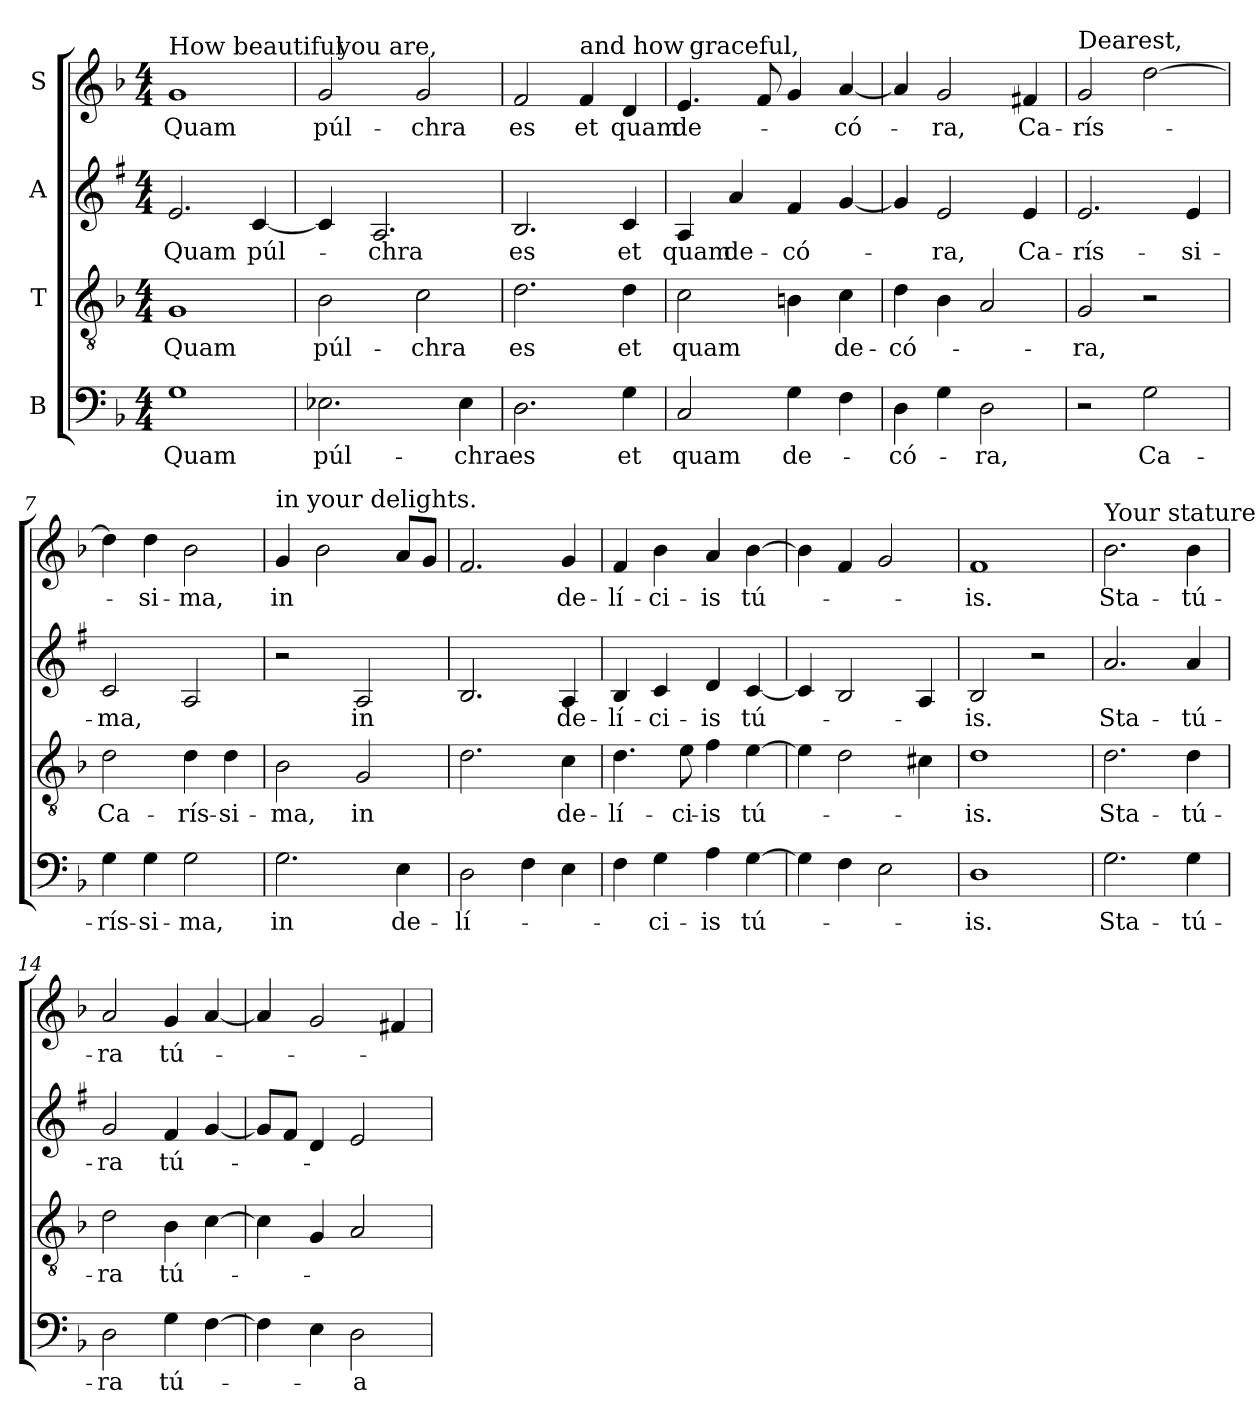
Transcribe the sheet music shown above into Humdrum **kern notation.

**kern	**text	**kern	**text	**kern	**text	**kern	**text
*part4	*part4	*part3	*part3	*part2	*part2	*part1	*part1
*staff4	*staff4	*staff3	*staff3	*staff2	*staff2	*staff1	*staff1
*I"B	*	*I"T	*	*I"A	*	*I"S	*
*clefF4	*	*clefGv2	*	*clefG2	*	*clefG2	*
*	*	*	*	*ITrd1c2	*	*	*
*k[b-]	*	*k[b-]	*	*k[b-]	*	*k[b-]	*
*F:	*	*F:	*	*F:	*	*F:	*
*M4/4	*	*M4/4	*	*M4/4	*	*M4/4	*
=1	=1	=1	=1	=1	=1	=1	=1
!	!	!	!	!	!	!LO:TX:a:t=How beautiful	!
!	!LO:LY:b	!	!LO:LY:b	!	!LO:LY:b	!	!LO:LY:b
1G	Quam	1G	Quam	2.d/	Quam	1g	Quam
!	!	!	!	!	!LO:LY:b	!	!
.	.	.	.	[4B-/	púl-	.	.
=2	=2	=2	=2	=2	=2	=2	=2
!	!LO:LY:b	!	!LO:LY:b	!	!	!	!LO:LY:b
*	*	*	*	*	*	*^	*
2.E-X\	púl-	2B-\	púl-	4B-/]	.	2g/	16ryy	púl-
!	!	!	!	!	!	!	!LO:TX:a:t=you are,	!
.	.	.	.	.	.	.	2...ryy	.
!	!	!	!	!	!LO:LY:b	!	!	!
.	.	.	.	2.G/	-chra	.	.	.
!	!	!	!LO:LY:b	!	!	!	!	!LO:LY:b
.	.	2c\	-chra	.	.	2g/	.	-chra
!	!LO:LY:b	!	!	!	!	!	!	!
4E-\	-chra	.	.	.	.	.	.	.
=3	=3	=3	=3	=3	=3	=3	=3	=3
!	!LO:LY:b	!	!LO:LY:b	!	!LO:LY:b	!	!	!LO:LY:b
*	*	*	*	*	*	*v	*v	*
2.D\	es	2.d\	es	2.A/	es	2f/	es
!	!	!	!	!	!	!LO:TX:a:t=and how	!
!	!	!	!	!	!	!	!LO:LY:b
.	.	.	.	.	.	4f/	et
!	!LO:LY:b	!	!LO:LY:b	!	!LO:LY:b	!	!LO:LY:b
4G\	et	4d\	et	4B-/	et	4d/	quam
=4	=4	=4	=4	=4	=4	=4	=4
!	!LO:LY:b	!	!LO:LY:b	!	!LO:LY:b	!	!LO:LY:b
*	*	*	*	*	*	*^	*
2C/	quam	2c\	quam	4G/	quam	4.e/	32ryy	de-
!	!	!	!	!	!	!	!LO:TX:a:t=graceful,	!
.	.	.	.	.	.	.	2ryy	.
!	!	!	!	!	!LO:LY:b	!	!	!
.	.	.	.	4g/	de-	.	.	.
.	.	.	.	.	.	8f/	.	.
!	!LO:LY:b	!	!	!	!LO:LY:b	!	!	!
4G\	de-	4B\	.	4e/	-có-	4g/	.	.
.	.	.	.	.	.	.	4...ryy	.
!	!	!	!LO:LY:b	!	!	!	!	!LO:LY:b
4F\	.	4c\	de-	[4f/	.	[4a/	.	-có-
=5	=5	=5	=5	=5	=5	=5	=5	=5
!	!LO:LY:b	!	!LO:LY:b	!	!	!	!	!
*	*	*	*	*	*	*v	*v	*
4D\	-có-	4d\	-có-	4f/]	.	4a/]	.
!	!	!	!	!	!LO:LY:b	!	!LO:LY:b
4G\	.	4B-\	.	2d/	-ra,	2g/	-ra,
!	!LO:LY:b	!	!	!	!	!	!
2D\	-ra,	2A/	.	.	.	.	.
!	!	!	!	!	!LO:LY:b	!	!LO:LY:b
.	.	.	.	4d/	Ca-	4f#/	Ca-
=6	=6	=6	=6	=6	=6	=6	=6
!	!	!	!	!	!	!LO:TX:a:t=Dearest,	!
!	!	!	!LO:LY:b	!	!LO:LY:b	!	!LO:LY:b
2r	.	2G/	-ra,	2.d/	-rís-	2g/	-rís-
!	!LO:LY:b	!	!	!	!	!	!
2G\	Ca-	2r	.	.	.	[2dd\	.
!	!	!	!	!	!LO:LY:b	!	!
.	.	.	.	4d/	-si-	.	.
!!LO:LB:g=z
=7	=7	=7	=7	=7	=7	=7	=7
!	!LO:LY:b	!	!LO:LY:b	!	!LO:LY:b	!	!
4G\	-rís-	2d\	Ca-	2B-/	-ma,	4dd\]	.
!	!LO:LY:b	!	!	!	!	!	!LO:LY:b
4G\	-si-	.	.	.	.	4dd\	-si-
!	!LO:LY:b	!	!LO:LY:b	!	!	!	!LO:LY:b
2G\	-ma,	4d\	-rís-	2G/	.	2b-\	-ma,
!	!	!	!LO:LY:b	!	!	!	!
.	.	4d\	-si-	.	.	.	.
=8	=8	=8	=8	=8	=8	=8	=8
!	!	!	!	!	!	!LO:TX:a:t=in your delights.	!
!	!LO:LY:b	!	!LO:LY:b	!	!	!	!LO:LY:b
2.G\	in	2B-\	-ma,	2r	.	4g/	in
.	.	.	.	.	.	2b-\	.
!	!	!	!LO:LY:b	!	!LO:LY:b	!	!
.	.	2G/	in	2G/	in	.	.
!	!LO:LY:b	!	!	!	!	!	!
4E\	de-	.	.	.	.	8a/L	.
.	.	.	.	.	.	8g/J	.
=9	=9	=9	=9	=9	=9	=9	=9
!	!LO:LY:b	!	!	!	!	!	!
2D\	-lí-	2.d\	.	2.A/	.	2.f/	.
4F\	.	.	.	.	.	.	.
!	!	!	!LO:LY:b	!	!LO:LY:b	!	!LO:LY:b
4E\	.	4c\	de-	4G/	de-	4g/	de-
=10	=10	=10	=10	=10	=10	=10	=10
!	!	!	!LO:LY:b	!	!LO:LY:b	!	!LO:LY:b
4F\	.	4.d\	-lí-	4A/	-lí-	4f/	-lí-
!	!LO:LY:b	!	!	!	!LO:LY:b	!	!LO:LY:b
4G\	-ci-	.	.	4B-/	-ci-	4b-\	-ci-
!	!	!	!LO:LY:b	!	!	!	!
.	.	8e\	-ci-	.	.	.	.
!	!LO:LY:b	!	!LO:LY:b	!	!LO:LY:b	!	!LO:LY:b
4A\	-is	4f\	-is	4c/	-is	4a/	-is
!	!LO:LY:b	!	!LO:LY:b	!	!LO:LY:b	!	!LO:LY:b
[4G\	tú-	[4e\	tú-	[4B-/	tú-	[4b-\	tú-
=11	=11	=11	=11	=11	=11	=11	=11
4G\]	.	4e\]	.	4B-/]	.	4b-\]	.
4F\	.	2d\	.	2A/	.	4f/	.
2E\	.	.	.	.	.	2g/	.
.	.	4c#\	.	4G/	.	.	.
=12	=12	=12	=12	=12	=12	=12	=12
!	!LO:LY:b	!	!LO:LY:b	!	!LO:LY:b	!	!LO:LY:b
1D	-is.	1d	-is.	2A/	-is.	1f	-is.
.	.	.	.	2r	.	.	.
!!LO:PB:g=z
=13	=13	=13	=13	=13	=13	=13	=13
!	!	!	!	!	!	!LO:TX:a:t=Your stature	!
!	!LO:LY:b	!	!LO:LY:b	!	!LO:LY:b	!	!LO:LY:b
2.G\	Sta-	2.d\	Sta-	2.g/	Sta-	2.b-\	Sta-
!	!LO:LY:b	!	!LO:LY:b	!	!LO:LY:b	!	!LO:LY:b
4G\	-tú-	4d\	-tú-	4g/	-tú-	4b-\	-tú-
=14	=14	=14	=14	=14	=14	=14	=14
!	!LO:LY:b	!	!LO:LY:b	!	!LO:LY:b	!	!LO:LY:b
2D\	-ra	2d\	-ra	2f/	-ra	2a/	-ra
!	!LO:LY:b	!	!LO:LY:b	!	!LO:LY:b	!	!LO:LY:b
4G\	tú-	4B-\	tú-	4e/	tú-	4g/	tú-
[4F\	.	[4c\	.	[4f/	.	[4a/	.
=15	=15	=15	=15	=15	=15	=15	=15
4F\]	.	4c\]	.	8f/L]	.	4a/]	.
.	.	.	.	8e/J	.	.	.
4E\	.	4G/	.	4c/	.	2g/	.
!	!LO:LY:b	!	!	!	!	!	!
2D\	-a	2A/	.	2d/	.	.	.
.	.	.	.	.	.	4f#/	.
=	=	=	=	=	=	=	=
*-	*-	*-	*-	*-	*-	*-	*-
